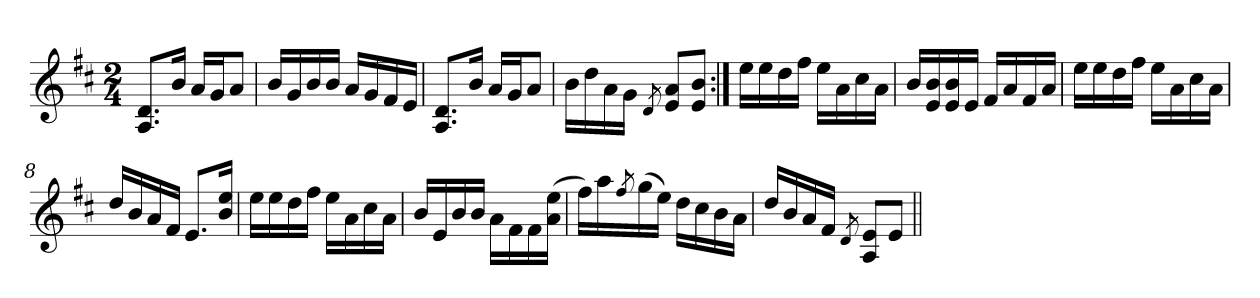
**kern
*part1
*staff1
*clefG2
*k[f#c#]
*D:
*M2/4
=1
8.A/ 8.d/L
16b/Jk
16a/LL
16g/J
8a/J
=2
16b/LL
16g/
16b/
16b/JJ
16a/LL
16g/
16f#/
16e/JJ
=3
8.A/ 8.d/L
16b/Jk
16a/LL
16g/J
8a/J
=4
16b\LL
16dd\
16a\
16g\JJ
8qd/
8e/ 8a/L
8e/ 8b/J
=5:|!
16ee\LL
16ee\
16dd\
16ff#\JJ
16ee\LL
16a\
16cc#\
16a\JJ
=6
16b/LL
16e/ 16b/
16e/ 16b/
16e/JJ
16f#/LL
16a/
16f#/
16a/JJ
!!LO:LB:g=z
=7
16ee\LL
16ee\
16dd\
16ff#\JJ
16ee\LL
16a\
16cc#\
16a\JJ
=8
16dd/LL
16b/
16a/
16f#/JJ
8.e/L
16b/ 16ee/Jk
=9
16ee\LL
16ee\
16dd\
16ff#\JJ
16ee\LL
16a\
16cc#\
16a\JJ
=10
16b/LL
16e/
16b/
16b/JJ
16a\LL
16f#\
16f#\
(>16a\ 16ee\JJ
=11
16ff#\LL)
16aa\
8qff#/
(>16gg\
16ee\JJ)
16dd\LL
16cc#\
16b\
16a\JJ
=12
16dd/LL
16b/
16a/
16f#/JJ
8qd/
8A/ 8e/L
8e/J
=||
*-
